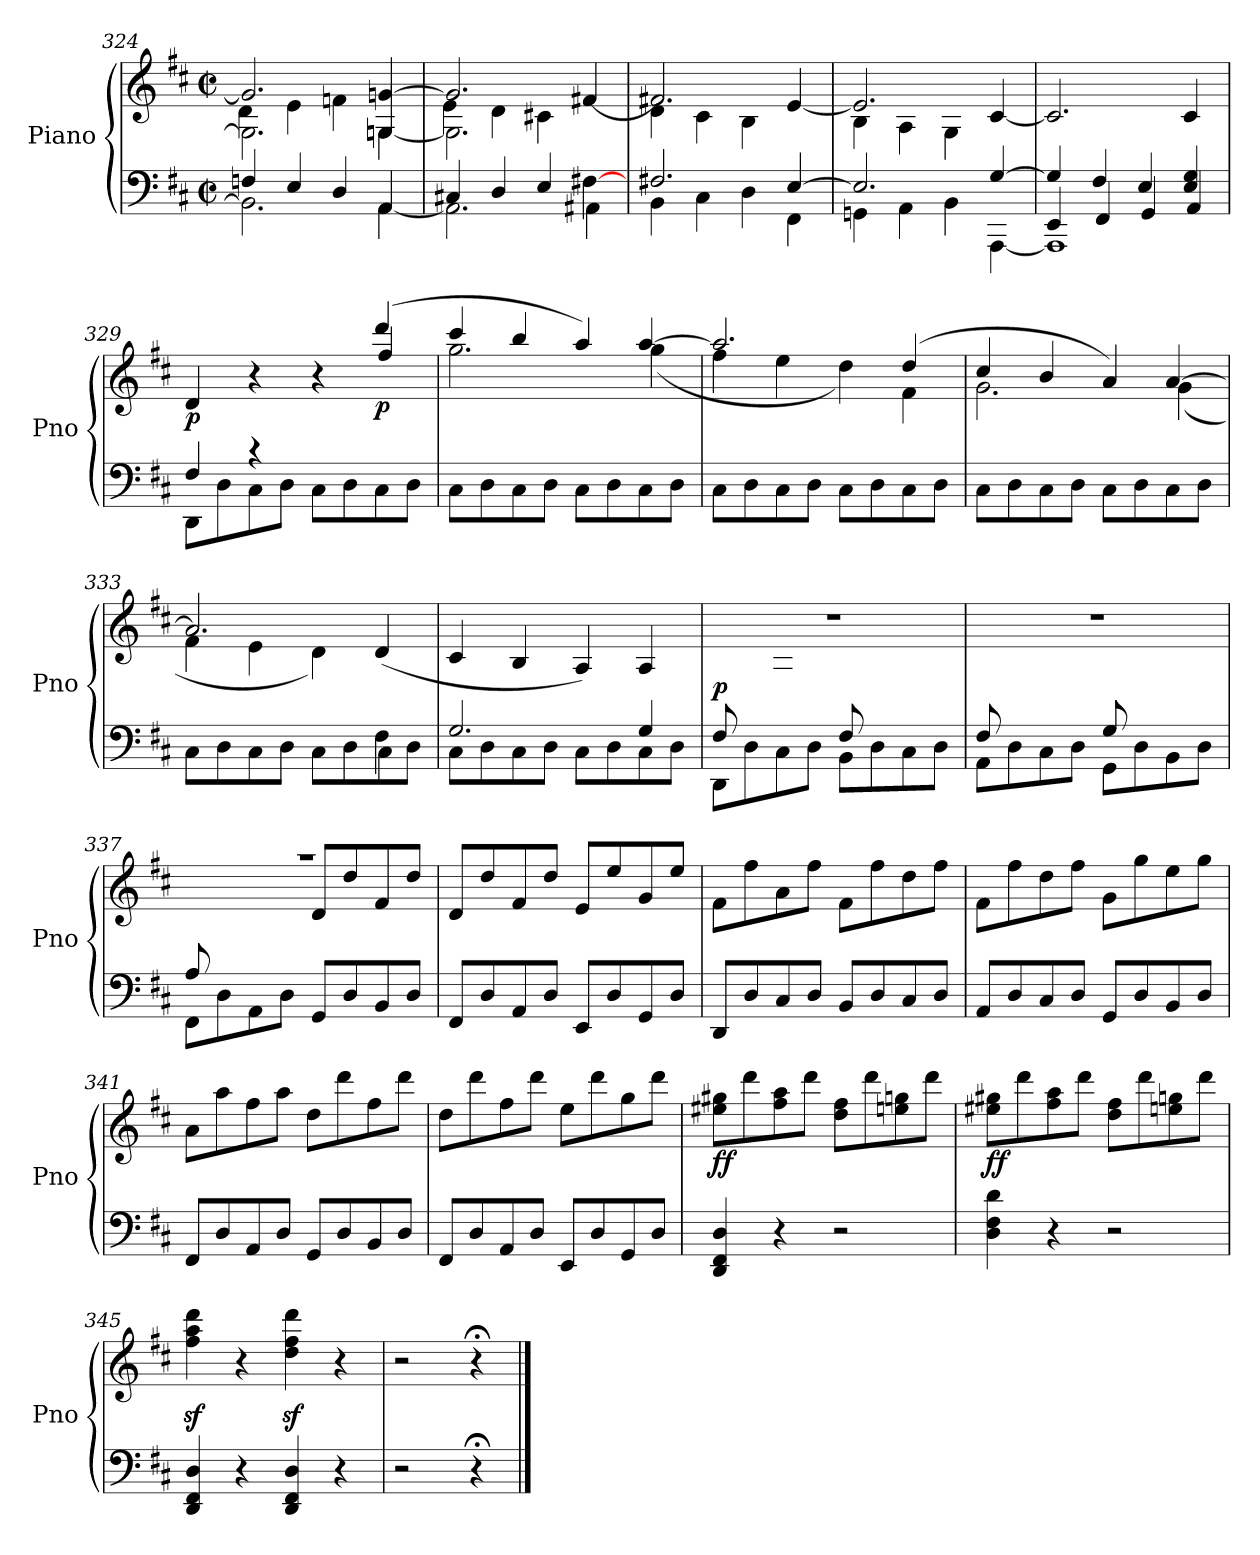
**kern	**kern	**dynam
*part1	*part1	*part1
*staff2	*staff1	*staff1/2
*I"Piano	*	*
*I'Pno	*	*
*clefF4	*clefG2	*
*k[f#c#]	*k[f#c#]	*
*D:	*D:	*
*M2/2	*M2/2	*
*met(c|)	*met(c|)	*
=324	=324	=324
*^	*^	*
*	*	*	*^	*
4Fn/	2.BB-\]	2.g#/]	2.G#\]	4d\	.
4E/	.	.	.	4e\	.
4D/	.	.	.	4fn\	.
!	!	!	!	!	!LO:DY:b=2
!	!	!	!	!	!LO:DY:n=1:a
4AA/	[<4AA\	[>4gn/	[<4Gn\	4Gn/	sf sf
=325	=325	=325	=325	=325	=325
*	*^	*	*	*	*
2.ryy	4C#X/	2.AA\]	2.g/]	2.G\]	4e\	.
.	4D/	.	.	.	4d\	.
.	4E/	.	.	.	4c#X\	.
!	!	!	!	!	!	!LO:DY:b=2
!	!	!	!	!	!	!LO:DY:n=1:a
[<4F#X\	4AA#X\	4ryy	[>4f#X/	4ryy	4ryy	sf sf
*	*v	*v	*	*	*	*
*	*	*	*v	*v	*
=326	=326	=326	=326	=326
2.F#X/	4BB\	2.f#X/]	4d\	.
.	4C#\	.	4c#\	.
.	4D\	.	4B\	.
!	!	!	!	!LO:DY:b=2
!	!	!	!	!LO:DY:n=1:a
[>4E/	4FF#\	[>4e/	4ryy	sf sf
!!LO:LB:g=z	!!
=327	=327	=327	=327	=327
2.E/]	4GGn\	2.e/]	4B\	.
.	4AA\	.	4A\	.
.	4BB\	.	4G\	.
!	!	!	!	!LO:DY:b=2
!	!	!	!	!LO:DY:n=1:a
[>4G/	[<4AAA\	[>4c#/	4ryy	sf sf
*	*	*v	*v	*
=328	=328	=328	=328
*	*^	*	*
4G/]	1AAA]	4EE/	2.c#/]	.
4F#/	.	4FF#/	.	.
4E/	.	4GG/	.	.
4E/ 4G/	.	4AA/	4c#/	.
=329	=329	=329	=329	=329
*	*	*	*^	*
!	!	!	!	!	!LO:DY:b
*	*v	*v	*	*	*
4F#/	8DD\L	4d/	2.ryy	p
.	8D\	.	.	.
4rc	8C#\	4r	.	.
.	8D\J	.	.	.
4ryy	8C#\L	4r	.	.
.	8D\	.	.	.
!	!	!	!	!LO:DY:b
4ryy	8C#\	(>4ddd/	4ff#/	p
.	8D\J	.	.	.
*v	*v	*	*	*
=330	=330	=330	=330
8C#\L	4ccc#/	2.gg\	.
8D\	.	.	.
8C#\	4bb/	.	.
8D\J	.	.	.
8C#\L	4aa/)	.	.
8D\	.	.	.
8C#\	[>4aa/	(<4gg\	.
8D\J	.	.	.
=331	=331	=331	=331
8C#\L	2.aa/]	4ff#\	.
8D\	.	.	.
8C#\	.	4ee\	.
8D\J	.	.	.
8C#\L	.	4dd\)	.
8D\	.	.	.
8C#\	(>4dd/	4f#\	.
8D\J	.	.	.
=332	=332	=332	=332
8C#\L	4cc#/	2.g\	.
8D\	.	.	.
8C#\	4b/	.	.
8D\J	.	.	.
8C#\L	4a/)	.	.
8D\	.	.	.
8C#\	[>4a/	(<4g\	.
8D\J	.	.	.
!!LO:LB:g=z	!!
=333	=333	=333	=333
*^	*	*	*
2.ryy	8C#\L	2.a/]	4f#\	.
.	8D\	.	.	.
.	8C#\	.	4e\	.
.	8D\J	.	.	.
.	8C#\L	.	4d\)	.
.	8D\	.	.	.
4F#\	8C#\	(>4d/	4ryy	.
.	8D\J	.	.	.
*	*	*v	*v	*
=334	=334	=334	=334
2.G/	8C#\L	4c#/	.
.	8D\	.	.
.	8C#\	4B/	.
.	8D\J	.	.
.	8C#\L	4A/)	.
.	8D\	.	.
4G/	8C#\	4A/	.
.	8D\J	.	.
=335	=335	=335	=335
*	*	*^	*
!	!	!	!	!LO:DY:b
8F#/L	8DD\L	1r	8ryy	p
4.ryy	8D\	.	8d\	.
.	8C#\	.	8A\	.
.	8D\J	.	8d\J	.
8F#/L	8BB\L	.	8ryy	.
4.ryy	8D\	.	8f#\	.
.	8C#\	.	8d\	.
.	8D\J	.	8f#\J	.
=336	=336	=336	=336	=336
8F#/L	8AA\L	1r	8ryy	.
4.ryy	8D\	.	8f#\	.
.	8C#\	.	8d\	.
.	8D\J	.	8f#\J	.
8G/L	8GG\L	.	8ryy	.
4.ryy	8D\	.	8g\	.
.	8BB\	.	8e\	.
.	8D\J	.	8g\J	.
=337	=337	=337	=337	=337
8A/L	8FF#\L	1r	8ryy	.
2..ryy	8D\	.	8a\	.
.	8AA\	.	8f#\	.
.	8D\J	.	8a\J	.
.	8GG/L	.	8d/L	.
.	8D/	.	8dd/	.
.	8BB/	.	8f#/	.
.	8D/J	.	8dd/J	.
*v	*v	*	*	*
*	*v	*v	*
=338	=338	=338
8FF#/L	8d/L	.
8D/	8dd/	.
8AA/	8f#/	.
8D/J	8dd/J	.
8EE/L	8e/L	.
8D/	8ee/	.
8GG/	8g/	.
8D/J	8ee/J	.
!!LO:LB:g=z
=339	=339	=339
8DD/L	8f#\L	.
8D/	8ff#\	.
8C#/	8a\	.
8D/J	8ff#\J	.
8BB/L	8f#\L	.
8D/	8ff#\	.
8C#/	8dd\	.
8D/J	8ff#\J	.
=340	=340	=340
8AA/L	8f#\L	.
8D/	8ff#\	.
8C#/	8dd\	.
8D/J	8ff#\J	.
8GG/L	8g\L	.
8D/	8gg\	.
8BB/	8ee\	.
8D/J	8gg\J	.
=341	=341	=341
8FF#/L	8a\L	.
8D/	8aa\	.
8AA/	8ff#\	.
8D/J	8aa\J	.
8GG/L	8dd\L	.
8D/	8ddd\	.
8BB/	8ff#\	.
8D/J	8ddd\J	.
=342	=342	=342
8FF#/L	8dd\L	.
8D/	8ddd\	.
8AA/	8ff#\	.
8D/J	8ddd\J	.
8EE/L	8ee\L	.
8D/	8ddd\	.
8GG/	8gg\	.
8D/J	8ddd\J	.
!!LO:PB:g=z
=343	=343	=343
!	!	!LO:DY:b
4DD/ 4FF#/ 4D/	8ee#X\ 8gg#X\L	ff
.	8ddd\	.
4r	8ff#\ 8aa\	.
.	8ddd\J	.
2r	8dd\ 8ff#\L	.
.	8ddd\	.
.	8een\ 8ggn\	.
.	8ddd\J	.
=344	=344	=344
!	!	!LO:DY:b
4D\ 4F#\ 4d\	8ee#X\ 8gg#X\L	ff
.	8ddd\	.
4r	8ff#\ 8aa\	.
.	8ddd\J	.
2r	8dd\ 8ff#\L	.
.	8ddd\	.
.	8een\ 8ggn\	.
.	8ddd\J	.
=345	=345	=345
4DD/ 4FF#/ 4D/	4ff#\z< 4aa\z< 4ddd\z<	.
4r	4r	.
4DD/ 4FF#/ 4D/	4dd\z< 4ff#\z< 4ddd\z<	.
4r	4r	.
=346	=346	=346
2r	2r	.
4r;<	4r;<	.
==	==	==
*-	*-	*-
